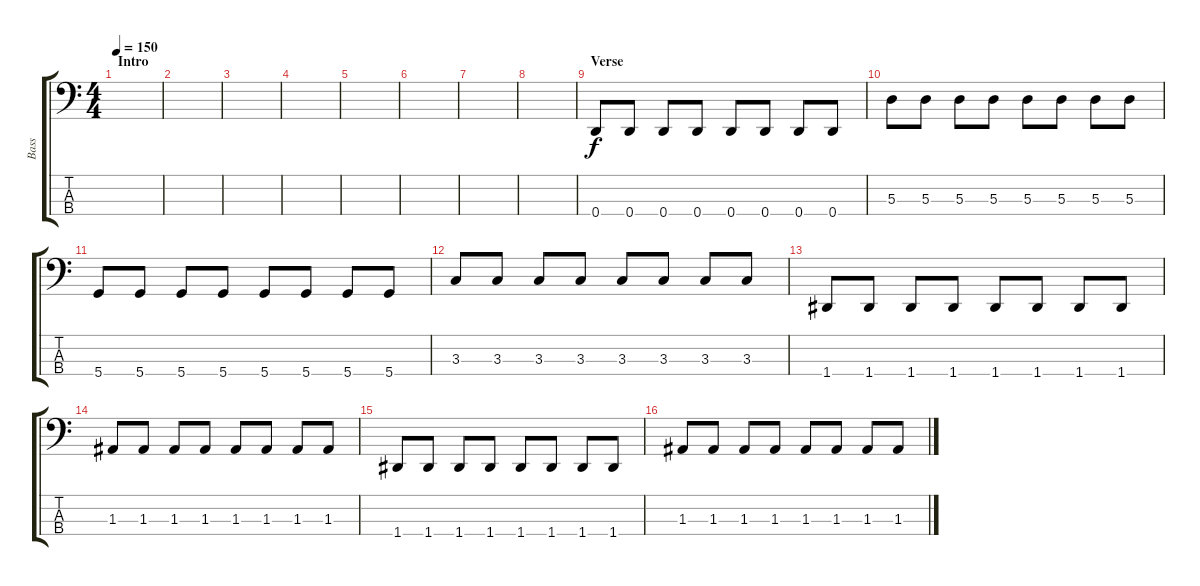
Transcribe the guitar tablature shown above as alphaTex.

\track ("Bass" "Bass") {instrument electricbassfinger}
\staff {score tabs}
\tuning (G2 D2 A1 D1) {hide}
\ts (4 4)
\section ("" "Intro")
\tempo 150
\clef f4
\ks c
|
|
|
|
|
|
|
|
\section ("" "Verse")
0.4.8 0.4.8 0.4.8 0.4.8 0.4.8 0.4.8 0.4.8 0.4.8 |
5.3.8 5.3.8 5.3.8 5.3.8 5.3.8 5.3.8 5.3.8 5.3.8 |
5.4.8 5.4.8 5.4.8 5.4.8 5.4.8 5.4.8 5.4.8 5.4.8 |
3.3.8 3.3.8 3.3.8 3.3.8 3.3.8 3.3.8 3.3.8 3.3.8 |
1.4.8 1.4.8 1.4.8 1.4.8 1.4.8 1.4.8 1.4.8 1.4.8 |
1.3.8 1.3.8 1.3.8 1.3.8 1.3.8 1.3.8 1.3.8 1.3.8 |
1.4.8 1.4.8 1.4.8 1.4.8 1.4.8 1.4.8 1.4.8 1.4.8 |
1.3.8 1.3.8 1.3.8 1.3.8 1.3.8 1.3.8 1.3.8 1.3.8
